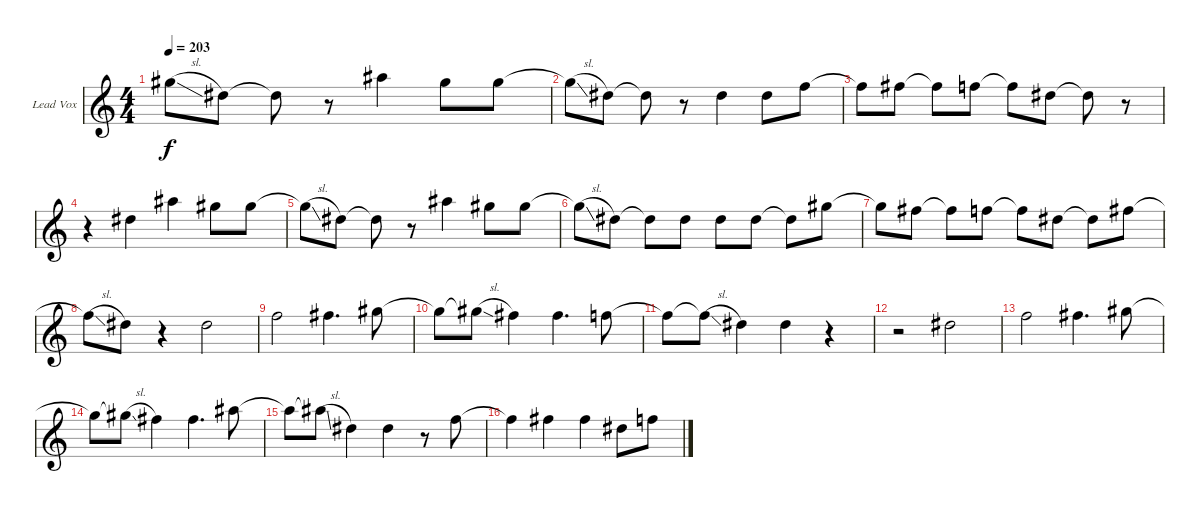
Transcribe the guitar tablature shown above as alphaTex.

\defaultSystemsLayout 4
\bracketExtendMode groupsimilarinstruments
\firstSystemTrackNameOrientation horizontal
\otherSystemsTrackNameOrientation horizontal
\track ("Tim McIlrath - Vocals" "Lead Vox") {instrument overdrivenguitar}
\staff {score}
\tuning (Eb4 Bb3 Gb3 Db3 Ab2 Eb2)
\ts (4 4)
\tempo 203
\clef g2
\ks c
10.2{sl t}.8{dy f} 5.2.8 5.2{t}.8 r.8 12.2.4 10.2.8 10.2.8 |
10.2{sl t}.8 5.2.8 5.2{t}.8 r.8 5.2.4 5.2.8 7.2.8 |
7.2{t}.8 8.2.8 8.2{t}.8 7.2.8 7.2{t}.8 5.2.8 5.2{t}.8 r.8 |
r.4 5.2.4 12.2.4 10.2.8 10.2.8 |
10.2{sl t}.8 5.2.8 5.2{t}.8 r.8 12.2.4 10.2.8 10.2.8 |
10.2{sl t}.8 5.2.8 5.2{t}.8 5.2.8 5.2.8 5.2.8 5.2{t}.8 10.2.8 |
10.2{t}.8 8.2.8 8.2{t}.8 7.2.8 7.2{t}.8 5.2.8 5.2{t}.8 8.2.8 |
8.2{sl t}.8 5.2.8 r.4 5.2.2 |
7.2.2 8.2.4{d} 10.2.8 |
10.2{t}.8 10.2{sl t}.8 8.2.4 8.2.4{d} 7.2.8 |
7.2{t}.8 7.2{sl t}.8 5.2.4 5.2.4 r.4 |
r.2 5.2.2 |
7.2.2 8.2.4{d} 10.2.8 |
10.2{t}.8 10.2{sl t}.8 8.2.4 8.2.4{d} 12.2.8 |
12.2{t}.8 12.2{sl t}.8 5.2.4 5.2.4 r.8 7.2.8 |
7.2{t}.4 8.2.4 8.2.4 5.2.8 7.2.8
